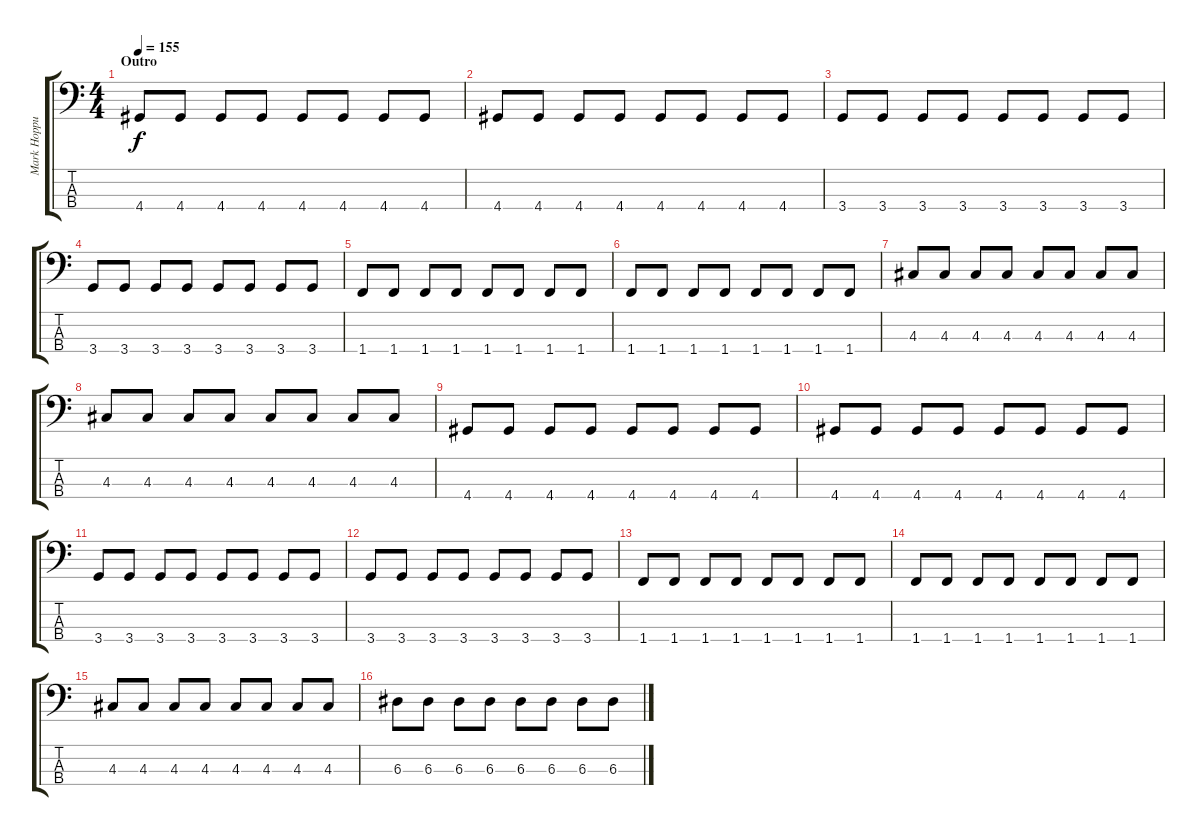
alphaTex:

\track ("Mark Hoppus Bass" "Mark Hoppu") {instrument electricbasspick}
\staff {score tabs}
\tuning (G2 D2 A1 E1) {hide}
\ts (4 4)
\section ("" "Outro")
\tempo 155
\clef f4
\ks c
4.4.8{dy f} 4.4.8 4.4.8 4.4.8 4.4.8 4.4.8 4.4.8 4.4.8 |
4.4.8 4.4.8 4.4.8 4.4.8 4.4.8 4.4.8 4.4.8 4.4.8 |
3.4.8 3.4.8 3.4.8 3.4.8 3.4.8 3.4.8 3.4.8 3.4.8 |
3.4.8 3.4.8 3.4.8 3.4.8 3.4.8 3.4.8 3.4.8 3.4.8 |
1.4.8 1.4.8 1.4.8 1.4.8 1.4.8 1.4.8 1.4.8 1.4.8 |
1.4.8 1.4.8 1.4.8 1.4.8 1.4.8 1.4.8 1.4.8 1.4.8 |
4.3.8 4.3.8 4.3.8 4.3.8 4.3.8 4.3.8 4.3.8 4.3.8 |
4.3.8 4.3.8 4.3.8 4.3.8 4.3.8 4.3.8 4.3.8 4.3.8 |
4.4.8 4.4.8 4.4.8 4.4.8 4.4.8 4.4.8 4.4.8 4.4.8 |
4.4.8 4.4.8 4.4.8 4.4.8 4.4.8 4.4.8 4.4.8 4.4.8 |
3.4.8 3.4.8 3.4.8 3.4.8 3.4.8 3.4.8 3.4.8 3.4.8 |
3.4.8 3.4.8 3.4.8 3.4.8 3.4.8 3.4.8 3.4.8 3.4.8 |
1.4.8 1.4.8 1.4.8 1.4.8 1.4.8 1.4.8 1.4.8 1.4.8 |
1.4.8 1.4.8 1.4.8 1.4.8 1.4.8 1.4.8 1.4.8 1.4.8 |
4.3.8 4.3.8 4.3.8 4.3.8 4.3.8 4.3.8 4.3.8 4.3.8 |
6.3.8 6.3.8 6.3.8 6.3.8 6.3.8 6.3.8 6.3.8 6.3.8
